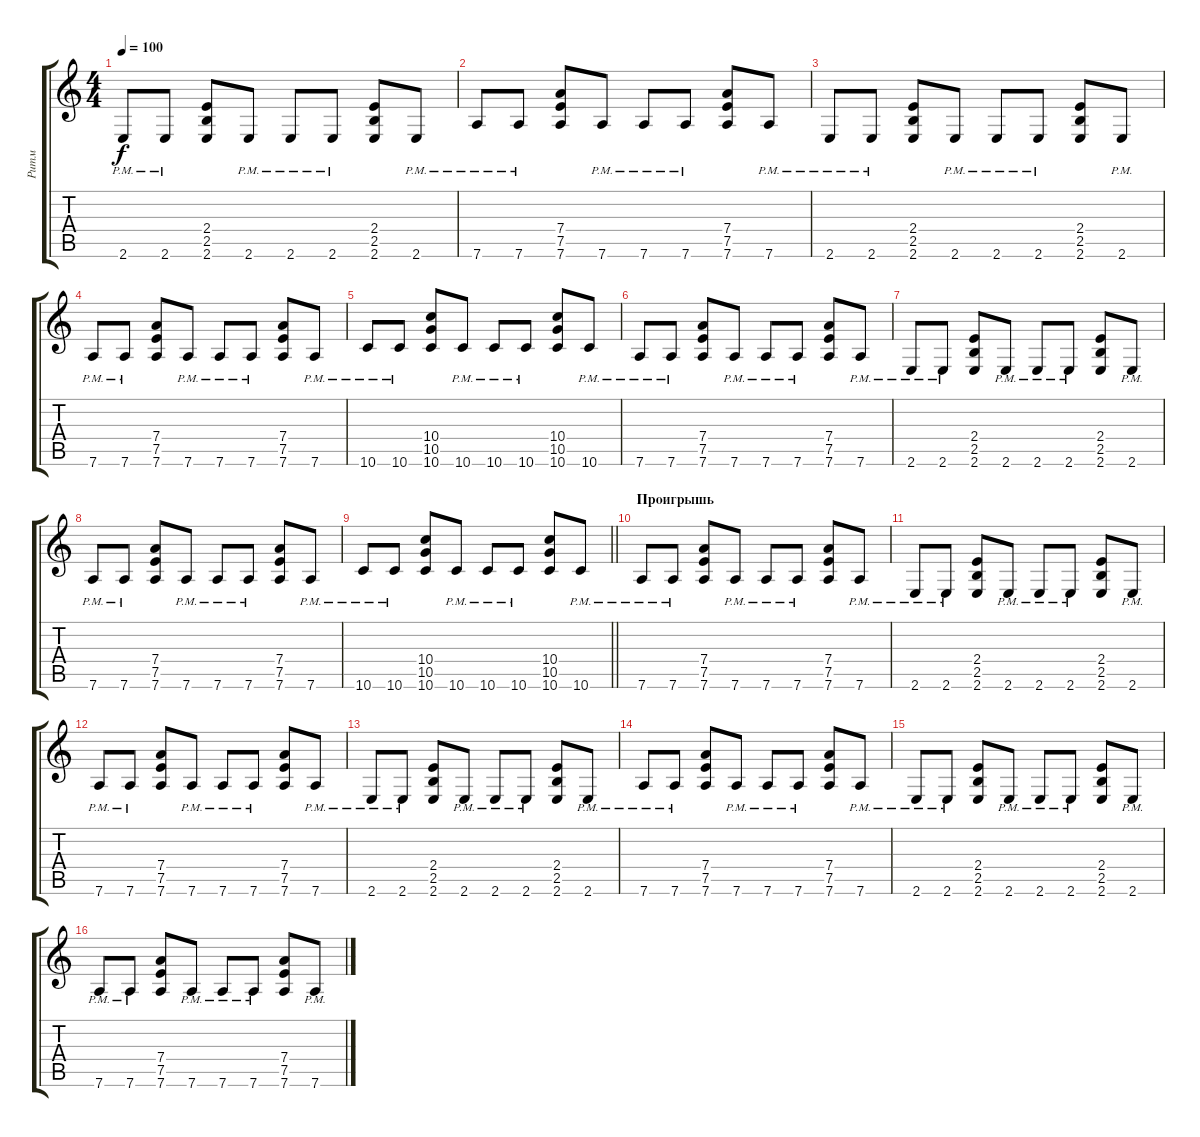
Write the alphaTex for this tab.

\track ("Ритм" "Ритм") {instrument distortionguitar}
\staff {score tabs}
\tuning (E4 B3 G3 D3 A2 D2) {hide}
\ts (4 4)
\tempo 100
\clef g2
\ks c
2.6{pm}.8{dy f} 2.6{pm}.8 (2.4 2.5 2.6).8 2.6{pm}.8 2.6{pm}.8 2.6{pm}.8 (2.4 2.5 2.6).8 2.6{pm}.8 |
7.6{pm}.8 7.6{pm}.8 (7.4 7.5 7.6).8 7.6{pm}.8 7.6{pm}.8 7.6{pm}.8 (7.4 7.5 7.6).8 7.6{pm}.8 |
2.6{pm}.8 2.6{pm}.8 (2.4 2.5 2.6).8 2.6{pm}.8 2.6{pm}.8 2.6{pm}.8 (2.4 2.5 2.6).8 2.6{pm}.8 |
7.6{pm}.8 7.6{pm}.8 (7.4 7.5 7.6).8 7.6{pm}.8 7.6{pm}.8 7.6{pm}.8 (7.4 7.5 7.6).8 7.6{pm}.8 |
10.6{pm}.8 10.6{pm}.8 (10.4 10.5 10.6).8 10.6{pm}.8 10.6{pm}.8 10.6{pm}.8 (10.4 10.5 10.6).8 10.6{pm}.8 |
7.6{pm}.8 7.6{pm}.8 (7.4 7.5 7.6).8 7.6{pm}.8 7.6{pm}.8 7.6{pm}.8 (7.4 7.5 7.6).8 7.6{pm}.8 |
2.6{pm}.8 2.6{pm}.8 (2.4 2.5 2.6).8 2.6{pm}.8 2.6{pm}.8 2.6{pm}.8 (2.4 2.5 2.6).8 2.6{pm}.8 |
7.6{pm}.8 7.6{pm}.8 (7.4 7.5 7.6).8 7.6{pm}.8 7.6{pm}.8 7.6{pm}.8 (7.4 7.5 7.6).8 7.6{pm}.8 |
\barLineRight lightlight
10.6{pm}.8 10.6{pm}.8 (10.4 10.5 10.6).8 10.6{pm}.8 10.6{pm}.8 10.6{pm}.8 (10.4 10.5 10.6).8 10.6{pm}.8 |
\section ("" "Проигрышь")
7.6{pm}.8 7.6{pm}.8 (7.4 7.5 7.6).8 7.6{pm}.8 7.6{pm}.8 7.6{pm}.8 (7.4 7.5 7.6).8 7.6{pm}.8 |
2.6{pm}.8 2.6{pm}.8 (2.4 2.5 2.6).8 2.6{pm}.8 2.6{pm}.8 2.6{pm}.8 (2.4 2.5 2.6).8 2.6{pm}.8 |
7.6{pm}.8 7.6{pm}.8 (7.4 7.5 7.6).8 7.6{pm}.8 7.6{pm}.8 7.6{pm}.8 (7.4 7.5 7.6).8 7.6{pm}.8 |
2.6{pm}.8 2.6{pm}.8 (2.4 2.5 2.6).8 2.6{pm}.8 2.6{pm}.8 2.6{pm}.8 (2.4 2.5 2.6).8 2.6{pm}.8 |
7.6{pm}.8 7.6{pm}.8 (7.4 7.5 7.6).8 7.6{pm}.8 7.6{pm}.8 7.6{pm}.8 (7.4 7.5 7.6).8 7.6{pm}.8 |
2.6{pm}.8 2.6{pm}.8 (2.4 2.5 2.6).8 2.6{pm}.8 2.6{pm}.8 2.6{pm}.8 (2.4 2.5 2.6).8 2.6{pm}.8 |
7.6{pm}.8 7.6{pm}.8 (7.4 7.5 7.6).8 7.6{pm}.8 7.6{pm}.8 7.6{pm}.8 (7.4 7.5 7.6).8 7.6{pm}.8
